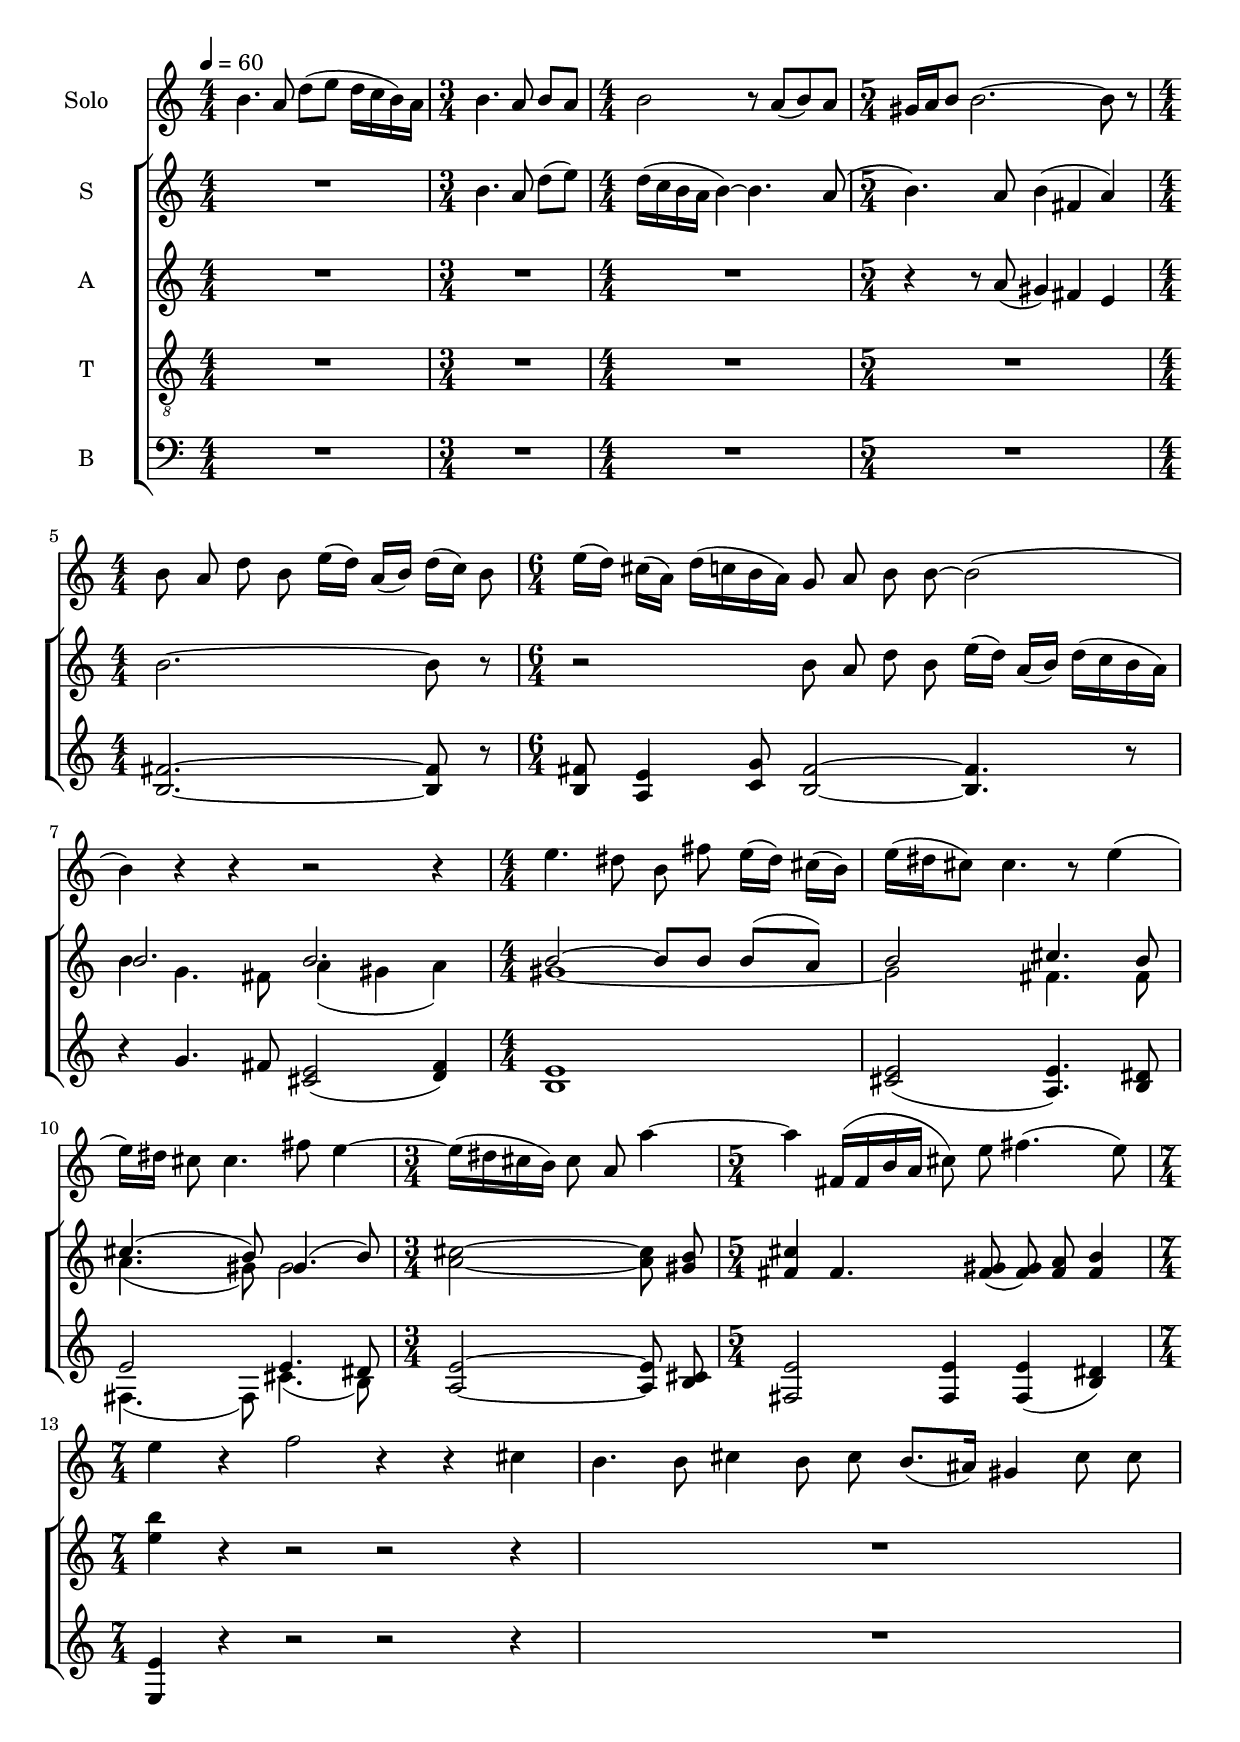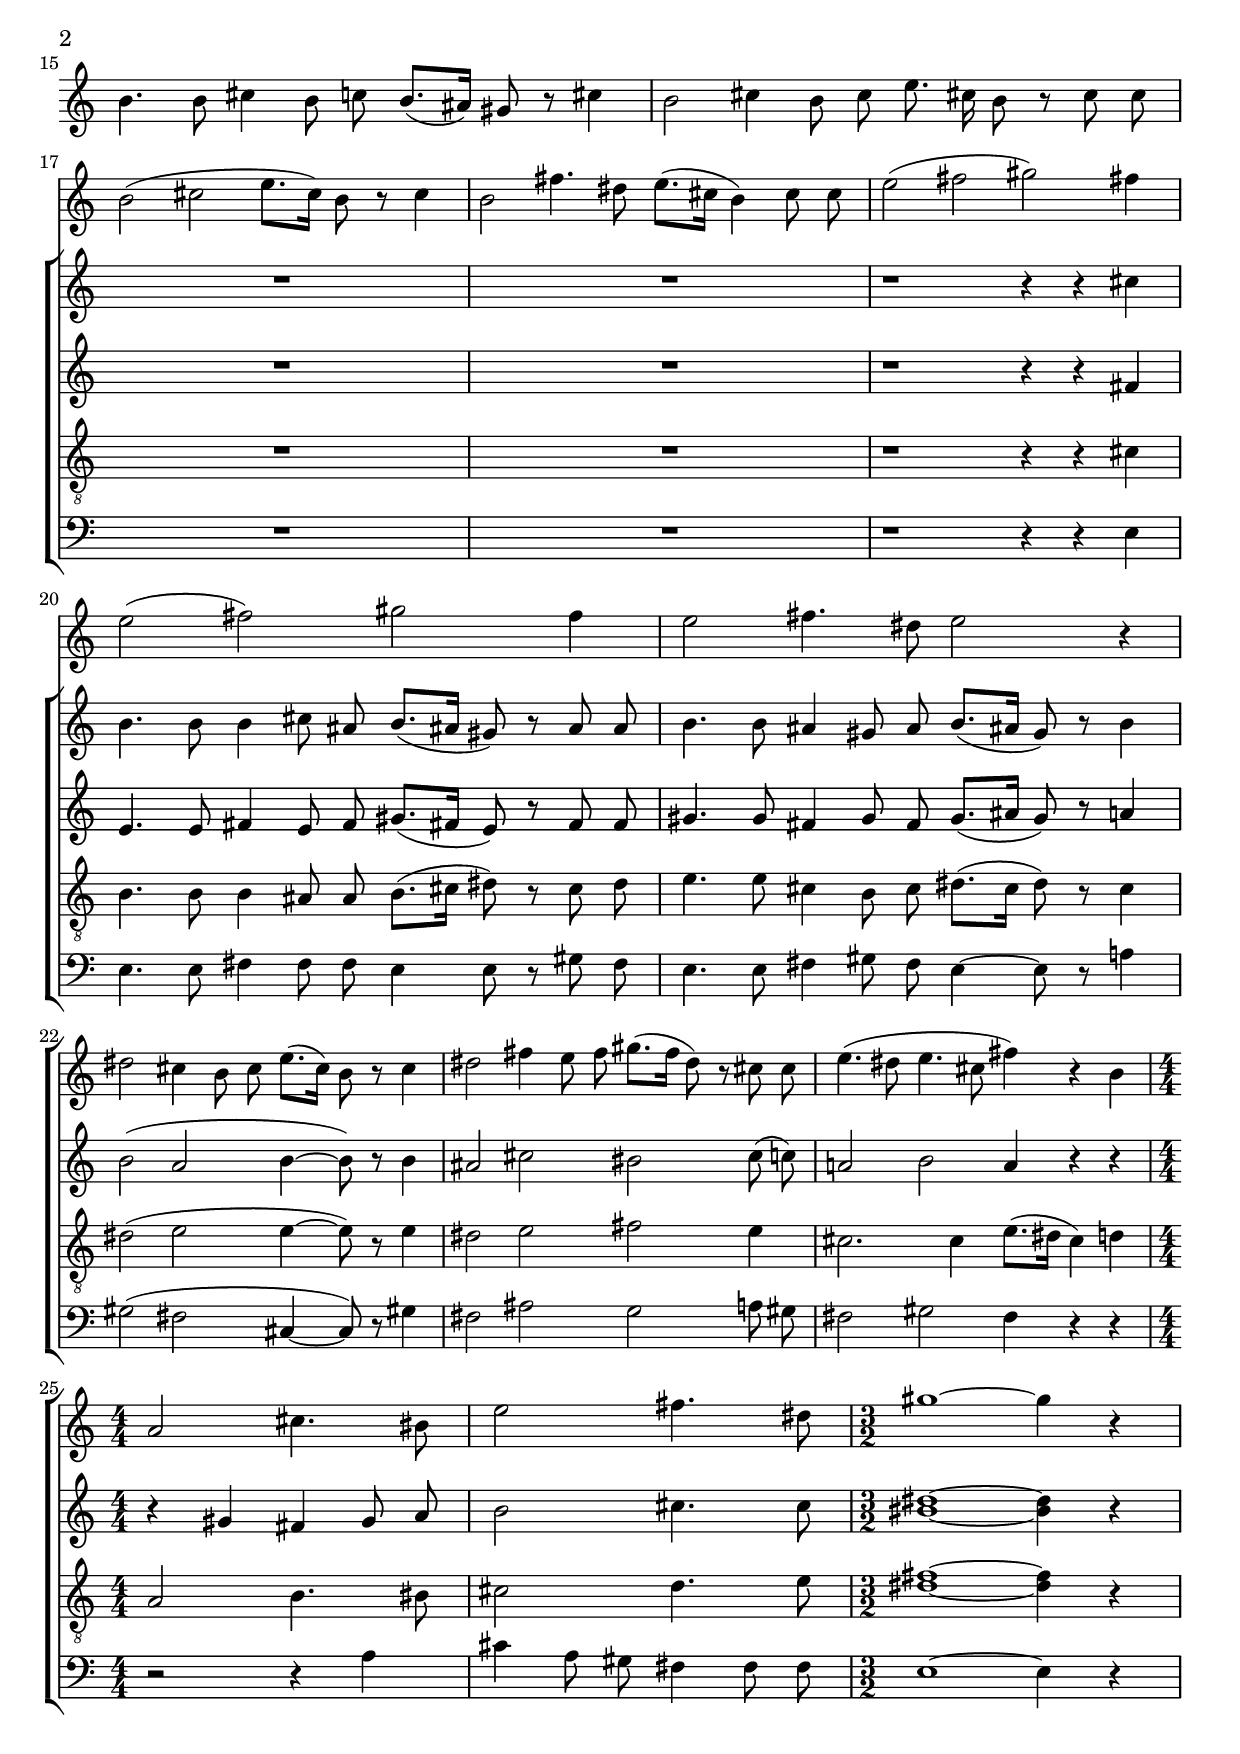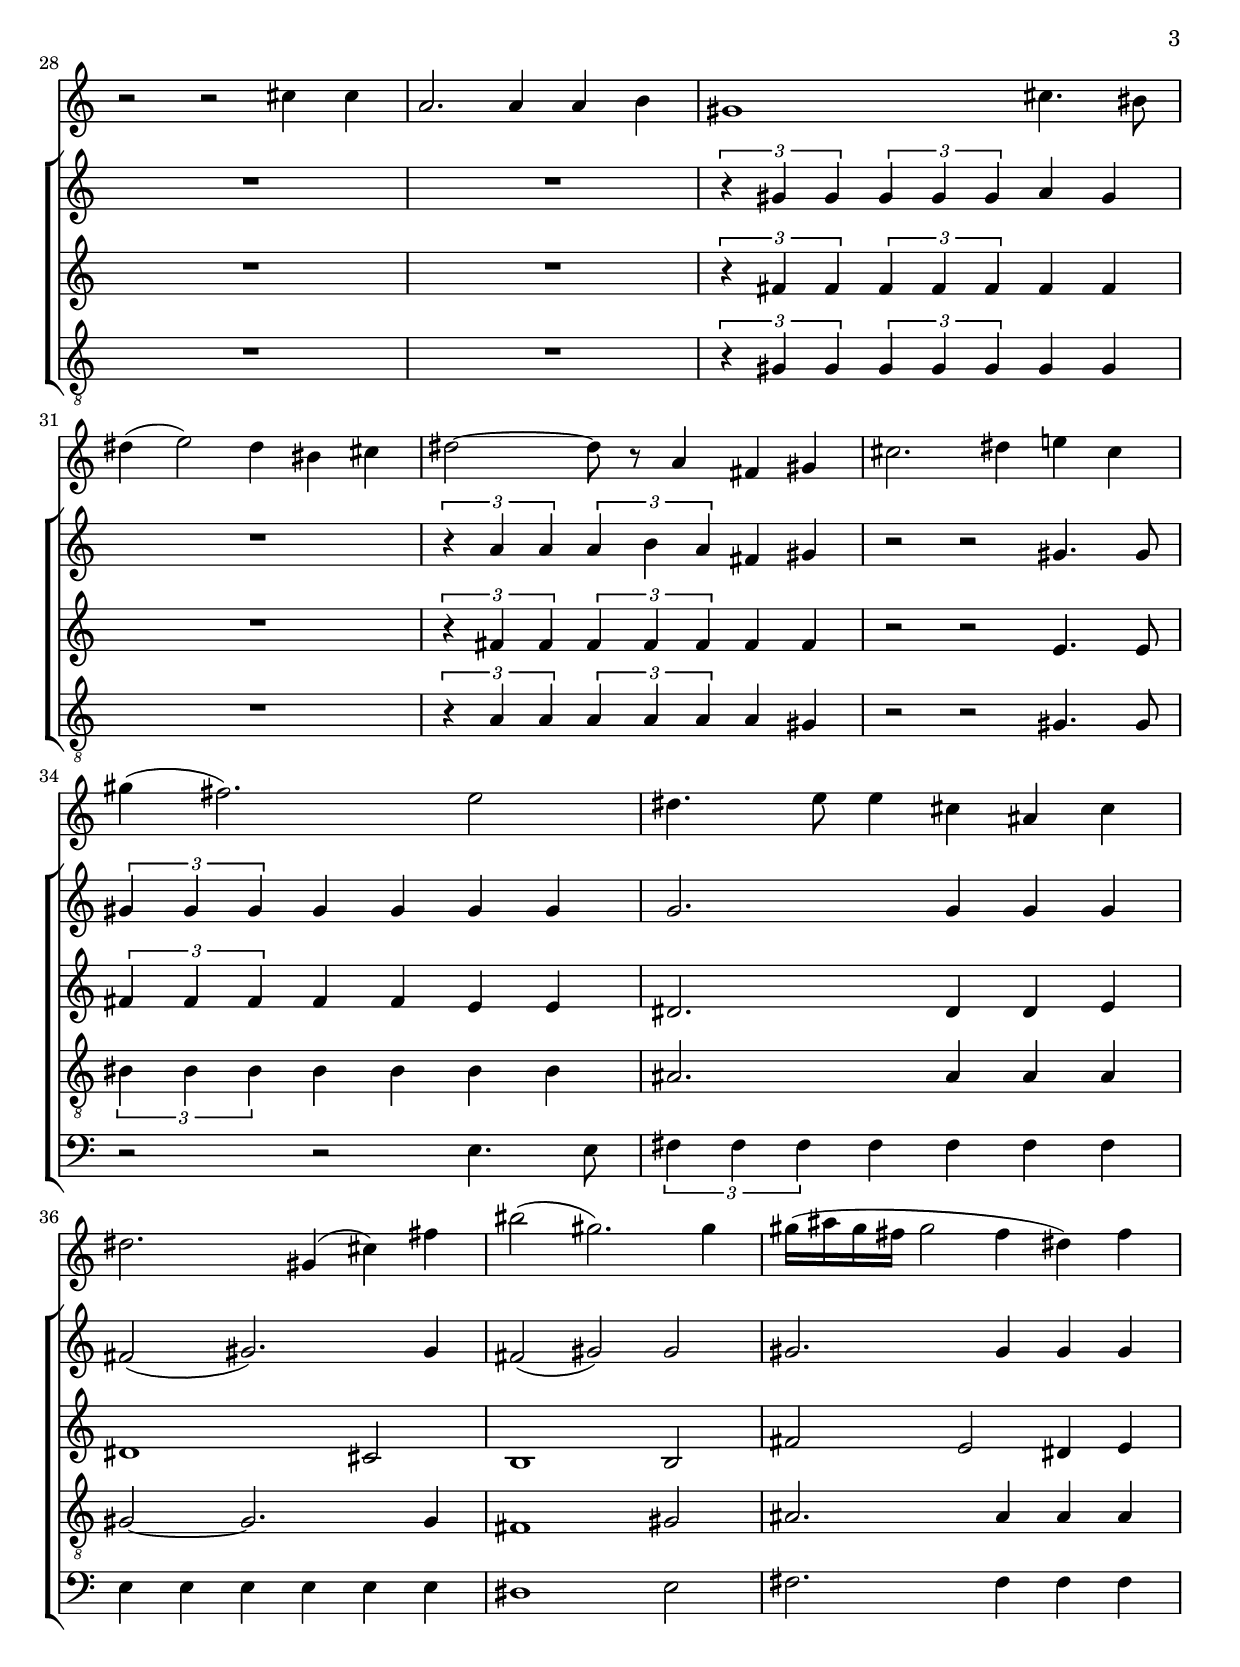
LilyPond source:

\include "english.ly"
\version "2.22.0"

global = {
  \key a \minor
  \time 4/4
  \tempo 4 = 60
}

%%%%%%%%%%%%%%%%%%%%%%%%%%%%%%%%
soloNotes = \relative c'' {
  \dynamicUp \numericTimeSignature
  % page 22, bar 1
  b4. a8 d8[( e] d16[ c b) a] |
  \time 3/4 b4. a8 b[ a] |
  \time 4/4 b2 r8 a8[( b) a] |
  \time 5/4 gs16[ a b8] b2.~  b8 r8 |
  \break % bar 5
  \time 4/4 b8 a d b e16[( d]) a[( b]) d[( c]) b8 |
  \time 6/4  e16[( d]) cs[( a]) d[( c b a]) g8 a b b8~ b2( |
  \break % bar 7
  b4) r4 r4 r2 r4 |
  \time 4/4 e4. ds8 b fs' e16[( ds]) cs[( b]) |
  e16[( ds cs8]) cs4. r8 e4( |
\break
  % page 23, bar 10
  e16[) ds] cs8 cs4. fs8 e4~ |
  \time 3/4 e16[( ds cs b]) cs8 a a'4~ |
  \time 5/4 a4 fs,16[( fs b a] cs8) e fs4.( e8) |
  \break % bar 13
  \time 7/4 e4 r4 f2 r4 r4 cs4 |
  b4. b8 cs4 b8 cs8 b8.[( as16]) gs4 cs8 cs |
\break
  % page 24, bar 15
  b4. b8 cs4 b8 c b8.[( as16]) gs8 r8 cs4 |
  b2 cs4 b8 cs8 e8. cs!16 b8 r8 cs8 cs8 |
  b2( cs2
%\break % bar 17
  e8.[ cs16]) b8 r8 cs4 |
  b2 fs'4. ds8 e8.[( cs16] b4) cs8 cs | e2( fs2
%\break
  % page 25, bar 19
  gs2) fs!4 |
  e2( fs2) gs2 fs4 |
  e2 fs4. ds8
  % break bar ..21
  e2 r4 |
  R1*7/4 |
  R1*7/4 |
  % page 26, bar ..23
  R1*7/4 |
\break % bar 25
  \time 4/4 R1 |
  R1 |
  \time 3/2 R1*3/2 |
\break
  % page 27, bar 28
  r2 r2 cs4 cs4 |
  a2. a4 a4 b4 |
  gs1 cs4. bs8 |
\break % bar 31
  ds4( e2) ds4 bs cs |
  ds2~ ds8 r8 a4 fs gs |
  cs2. ds4 e! cs |
\break
  % page 28, bar 34
  gs'4( fs2.) e2 |
  ds4. e8 e4 cs as cs |
\break % bar 36
  ds2. gs,4( cs) fs4 |
  bs2( gs2.) gs4 |
  gs16[( as gs fs] gs2 fs4 ds) fs |
  % page 29, bar 39
  % break bar 43
  % page 30, bar 47
  % break bar 50
  % page 31, bar 54
  % break bar 57
  % page 32, bar 60
  % break bar 63
  % page 33, bar 66
  % break bar 69
  % page 34, bar 73
  % break bar 78
  % page 35, bar 81
  % break bar 84
  % page 36, bar 88
  % break bar 92
  % page 37, bar 96
  % break bar 100
} % end of soloNotes

%%%%%%%%%%%%%%%%%%%%%%%%%%%%%%%%
sopMusic = \relative c'' {
  % page 1
  \dynamicUp \numericTimeSignature
  R1 |
  \time 3/4 b4. a8 d8[( e]) |
  \time 4/4 d16[( c b a] b4~) b4. a8( |
  \time 5/4 b4.)  a8 b4( fs a) |
  % \break % bar 5
  \time 4/4 b2.~ b8 r8 |
  \time 6/4 r2 b8 a d b e16[( d]) a[( b]) d[( c b a]) |
  % \break % bar 7
  <<
     { b2. b2. }
     \\
     { b4 g4. fs8 a4( gs a) }
  >> |
  \time 4/4
  <<
     { b2~ b8 b8 b8[( a]) }
     \\
     { gs1~ }
  >> |
  <<
    { b2 cs4. b8 }
    \\
    {gs2 fs4. fs8 }
  >> |
  % page 23, bar 10
  <<
     { cs'4.( b8) gs4.( b8) }
     \\
     {a4.( gs8) gs2 }
  >> |
  \time 3/4 <<a2~ cs2~>>  <<a8 cs8>> <<gs8 b8>> |
  \time 5/4 <<fs4 cs'4>> fs,4. <<fs8( gs8>> <<fs8) gs8>> <<fs8 a8>> <<fs4 b4>> |
  % break bar 13
  \time 7/4 <<e4 b'4>>  r4 r2 r2 r4 |
  R1*7/4 |
  % page 24, bar 15
  R1*7/4 |
  R1*7/4 |
  R1*7/4 |
  % break bar 17
  R1*7/4 | 
  r1
  % page 25, bar 19
  r4 r4 cs,4 |
  b4. b8 b4 cs8 as b8.[( as!16] gs8) r8 as8 as8 |
  b4. b8 as4 gs8 as8
  % \break % bar ..21
    b8.[( as!16] gs8) r8 b4 |
  ds2 cs4 b8 cs8    e8.[( cs16]) b8 r8 cs4 |
  ds2 fs4 e8 fs8
  % page 26, bar ..23
    gs8.[( fs16] ds8) r8 cs8 cs8 |
    e4.( ds8 e4. cs8    fs4) r4 b,4 |
  % \break % bar 25
  \time 4/4 a2 cs4. bs8 |
  e2 fs4. ds8 |
  \time 3/2 gs1~ gs4 r4 |
  % page 27, bar 28
  R1*3/2 |
  R1*3/2 |
  \times 2/3 { r4 gs,4 gs4 } \times 2/3 { gs4 gs4 gs4 } a4 gs4 |
  % \break % bar 31
  R1*3/2 |
  \times 2/3 { r4 a4 a4 } \times 2/3 { a4 b4 a4 } fs4 gs4 |
  r2 r2 gs4. gs8 |
  % page 28, bar 34
  \times 2/3 { gs4 gs4 gs4 } gs4 gs4 gs4 gs4 |
  g2. g4 g g |
  % \break % bar 36
  fs2( gs2.) gs4 |
  fs2( gs2) gs2 |
  gs2. gs4 gs gs |
  
  % page 29, bar 39
  % \break % bar 43
  % page 30, bar 47
  % \break % bar 50
  % page 31, bar 54
  % \break % bar 57
  % page 32, bar 60
  % \break % bar 63
  % page 33, bar 66
  % \break % bar 69
  % page 34, bar 73
  % \break % bar 78
  % page 35, bar 81
  % \break % bar 84
  % page 36, bar 88
  % \break % bar 92
  % page 37, bar 96
  % \break % bar 100

} % end-of sopMusic

%%%%%%%%%%%%%%%%%%%%%%%%%%%%%%%%
altMusic = \relative c'' {
  \dynamicUp \numericTimeSignature
  % page 22, bar 1
  R1 |
  \time 3/4 R1*3/4 |
  \time 4/4 R1*4/4 |
  \time 5/4 r4 r8 a8( gs4) fs4  e |
  % break bar 5
  \time 4/4 <<b2.~ fs'2.~>> <<b,8 fs'8>> r8 |
  \time 6/4 <<b,8 fs'8>> <<a,4 e'4>> <<c8 g'8>>
    <<b,2~ fs'2~>> <<b,4. fs'4.>> r8 |
  % break bar 7
  r4 g4. fs8 <<cs2( e2(>> <<d4) fs4)>> |
  \time 4/4 <<b,1 e1>> |
  <<cs2( e2(>> <<a,4.) e'4.)>> <<b8 ds8>> |
  % page 23, bar 10
  <<
    {e2 e4. ds8}
    \\
    {fs,4.( fs8) cs'4.( b8) }
  >>
  \time 3/4 <<a2~ e'2~>> <<a,8 e'8>> <<b8 cs8>> |
  \time 5/4 <<fs,2 e'2>> <<fs,4 e'4>> <<fs,4( e'4>> <<b4) ds4>> |
  % break bar 13
  \time 7/4 <<e, e'4>> r4 r2 r2 r4 |
  R1*7/4 |
  % page 24, bar 15
  R1*7/4 |
  R1*7/4 |
  R1*7/4 |
  % break bar 17
  R1*7/4 | 
  r1
  % page 25, bar 19
  r4 r4 fs4 |
  e4. e8 fs4 e8 fs8    gs8.[( fs!16] e8) r8 fs8 fs8 |
  gs4. gs8 fs4 gs8 fs8
  % \break % bar ..21
    gs8.[( as16] gs8) r8 a4 |
  b2( a2   b4~ b8) r8 b4 |
  as2 cs2
  % page 26, bar ..23
    bs2 cs8( c!8) |
  a!2 b2   a4 r4 r |
  % break bar 25
  \time 4/4 r4 gs4 fs gs8 a |
  b2 cs4. cs8 |
  \time 3/2 <<bs1~ ds1~>> <<bs4 ds4>> r4 |
  % page 27, bar 28
  R1*3/2 |
  R1*3/2 |
  \times 2/3 { r4 fs,4 fs4 } \times 2/3 { fs4 fs4 fs4 } fs4 fs4 |
  % break bar 31
  R1*3/2 |
  \times 2/3 { r4 fs4 fs4 } \times 2/3 { fs4 fs4 fs4 } fs4 fs4 |
  r2 r2 e4. e8 |
  % page 28, bar 34
  \times 2/3 { fs4 fs4 fs4 } fs4 fs4 e e |
  ds2. ds4 ds e |
  % break bar 36
  ds1 cs2 |
  b1  b2 |
  fs'2 e2 ds4 e |
  % page 29, bar 39
  % break bar 43
  % page 30, bar 47
  % break bar 50
  % page 31, bar 54
  % break bar 57
  % page 32, bar 60
  % break bar 63
  % page 33, bar 66
  % break bar 69
  % page 34, bar 73
  % break bar 78
  % page 35, bar 81
  % break bar 84
  % page 36, bar 88
  % break bar 92
  % page 37, bar 96
  % break bar 100
} % end of altMusic

%%%%%%%%%%%%%%%%%%%%%%%%%%%%%%%%
tenMusic = \relative c' {
  \dynamicUp \numericTimeSignature
  % page 22, bar 1
  R1 |
  \time 3/4 R1*3/4 |
  \time 4/4 R1*4/4 |
  \time 5/4 R1*5/4 |
  % break bar 5
  \time 4/4 R1 |
  \time 6/4 R1*6/4 |
  % break bar 7
  R1*6/4 |
  \time 4/4 R1 |
  R1 |
  % page 23, bar 10
  R1 |
  \time 3/4 R1*3/4 |
  \time 5/4 R1*5/4 |
  % break bar 13
  \time 7/4 R1*7/4 |
  R1*7/4 |
  % page 24, bar 15
  R1*7/4 |
  R1*7/4 |
  R1*7/4 |
  % break bar 17
  R1*7/4 | 
  r1
  % page 25, bar 19
  r4 r4 cs4 |
  b4. b8 b4 as8 as8    b8.[( cs!16] ds8) r8 cs8 ds8 |
  e4. e8 cs4 b8 cs8
  % \break % bar ..21
    ds8.[( cs16] ds8) r8 cs4 |
  ds2( e2   e4~ e8) r8 e4 |
  ds2 e2
  % page 26, bar ..23
  fs2 e4 |
  cs2. cs4    e8.[( ds16] cs4) d |
  % break bar 25
  \time 4/4 a2 b4. bs8 |
  cs2 d4. e8 |
  \time 3/2 <<ds1~ fs1~>> <<ds4 fs4>> r4 |
  % page 27, bar 28
  R1*3/2 |
  R1*3/2 |
  \times 2/3 { r4 gs,4 gs4 } \times 2/3 { gs4 gs4 gs4 } gs4 gs4 |
  % break bar 31
  R1*3/2 |
  \times 2/3 { r4 a4 a4 } \times 2/3 { a4 a4 a4 } a4 gs4 |
  r2 r2 gs4. gs8 |
  % page 28, bar 34
  \times 2/3 { bs4 bs4 bs4 } bs4 bs4 bs4 bs4 |
  as2. as4 as as |
  % break bar 36
  gs2~ gs2. gs4 |
  fs1 gs2 |
  as2. as4 as as |
  % page 29, bar 39
  % break bar 43
  % page 30, bar 47
  % break bar 50
  % page 31, bar 54
  % break bar 57
  % page 32, bar 60
  % break bar 63
  % page 33, bar 66
  % break bar 69
  % page 34, bar 73
  % break bar 78
  % page 35, bar 81
  % break bar 84
  % page 36, bar 88
  % break bar 92
  % page 37, bar 96
  % break bar 100
} % end of tenMusic

%%%%%%%%%%%%%%%%%%%%%%%%%%%%%%%%
basMusic = \relative c {
  \dynamicUp \numericTimeSignature
  % page 22, bar 1
  R1 |
  \time 3/4 R1*3/4 |
  \time 4/4 R1*4/4 |
  \time 5/4 R1*5/4 |
  % break bar 5
  \time 4/4 R1 |
  \time 6/4 R1*6/4 |
  % break bar 7
  R1*6/4 |
  \time 4/4 R1 |
  R1 |
  % page 23, bar 10
  R1 |
  \time 3/4 R1*3/4 |
  \time 5/4 R1*5/4 |
  % break bar 13
  \time 7/4 R1*7/4 |
  R1*7/4 |
  % page 24, bar 15
  R1*7/4 |
  R1*7/4 |
  R1*7/4 |
  % break bar 17
  R1*7/4 | 
  r1
  % page 25, bar 19
  r4 r4 e4 |
  e4. e8 fs4 fs8 fs8    e4 e8 r8 gs8 fs8 |
  e4. e8 fs4 gs8 fs8
  % break bar ..21
    e4~ e8 r8 a!4 |
  gs2( fs2   cs4~ cs8) r8 gs'!4 |
  fs2 as2
  % page 26, bar ..23
    g2 a!8 gs8 | fs2 gs2    fs4 r4 r4 |
  % break bar 25
  \time 4/4 r2 r4 a4 |
  cs4 a8 gs fs4 fs8 fs |
  \time 3/2 e1~ e4 r4 |
  % page 27, bar 28
  R1*3/2 |
  R1*3/2 |
  R1*3/2 |
  % break bar 31
  R1*3/2 |
  R1*3/2 |
  R1*3/2 |
  % page 28, bar 34
  r2 r2 e4. e8 |
  \times 2/3 { fs4 fs fs } fs4 fs fs fs |
  % break bar 36
  e4 e e e e e |
  ds1 e2 |
  fs2. fs4 fs fs |
  % page 29, bar 39
  % break bar 43
  % page 30, bar 47
  % break bar 50
  % page 31, bar 54
  % break bar 57
  % page 32, bar 60
  % break bar 63
  % page 33, bar 66
  % break bar 69
  % page 34, bar 73
  % break bar 78
  % page 35, bar 81
  % break bar 84
  % page 36, bar 88
  % break bar 92
  % page 37, bar 96
  % break bar 100
}

\score {
  <<
    \new Staff {
      \set Staff.midiInstrument = "soprano sax"
    \new Voice = "SoloVoice" <<
      \set Staff.instrumentName = "Solo"
      \autoBeamOff
      \global \soloNotes
    >>
    }
    \new ChoirStaff <<

      \new Staff = "sop" <<
      \set Staff.midiInstrument = "flute"
        \new Voice = "sopranos" {
          \set Staff.instrumentName = "S"
          <<
             \autoBeamOff
             \global \sopMusic
          >>
        }
      >>

      \new Staff = "alt" <<
	\set Staff.midiInstrument = #"oboe"
        \new Voice = "altos" {
          \set Staff.instrumentName = "A"
          <<
             \autoBeamOff
             \global \altMusic
          >>
        }
      >>

      \new Staff = "ten" <<
	% \set Staff.midiInstrument = #"cello"        %% too vibrator
	% \set Staff.midiInstrument = #"tenor sax"    %% Too loud
	\set Staff.midiInstrument = #"english horn"
        \clef "G_8"
        \new Voice = "tenors" {
          \set Staff.instrumentName = "T"
          <<
             \autoBeamOff
             \global \tenMusic
          >>
        }
      >>

      \new Staff = "bas" <<
	\set Staff.midiInstrument = #"bassoon"
        \clef bass
        \new Voice = "basses" {
          \set Staff.instrumentName = "B"
          <<
             \autoBeamOff
             \global \basMusic
          >>
        }
      >>

    >>
  >>

  \header { }

  \layout {
    \context {
      \Staff
      \RemoveEmptyStaves
    }
    \context {
      \ChoirStaff
      \RemoveEmptyStaves
    }
  }
  \midi {
    \context {
      \Score
    }
  }
}
